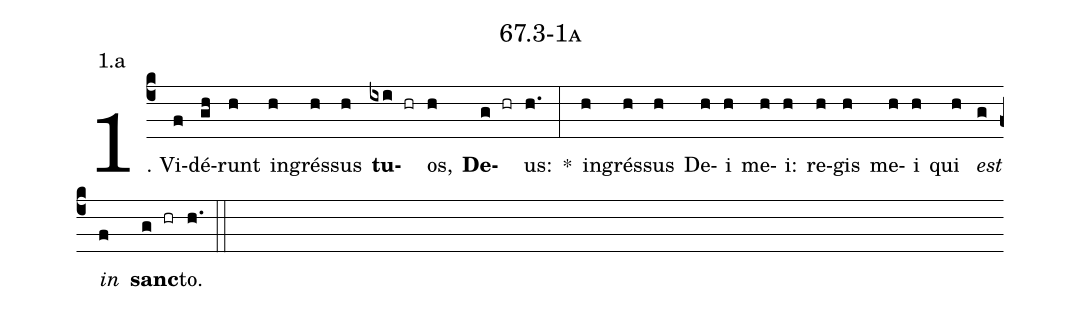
name: 67.3-1a;
annotation: 1.a;
%%
(c4)1. Vi(f)dé(gh)runt(h) in(h)grés(h)sus(h) <b>tu</b>(ixi hr)os,(h) <b>De</b>(g hr)us:(h.) *(:) in(h)grés(h)sus(h) De(h)i(h) me(h)i:(h) re(h)gis(h) me(h)i(h) qui(h) <i>est</i>(g) <i>in</i>(f) <b>sanc</b>(g hr)to.(h.) (::)


%E(h) u(h) o(g) u(f) a(g) e.(h.) (::)
